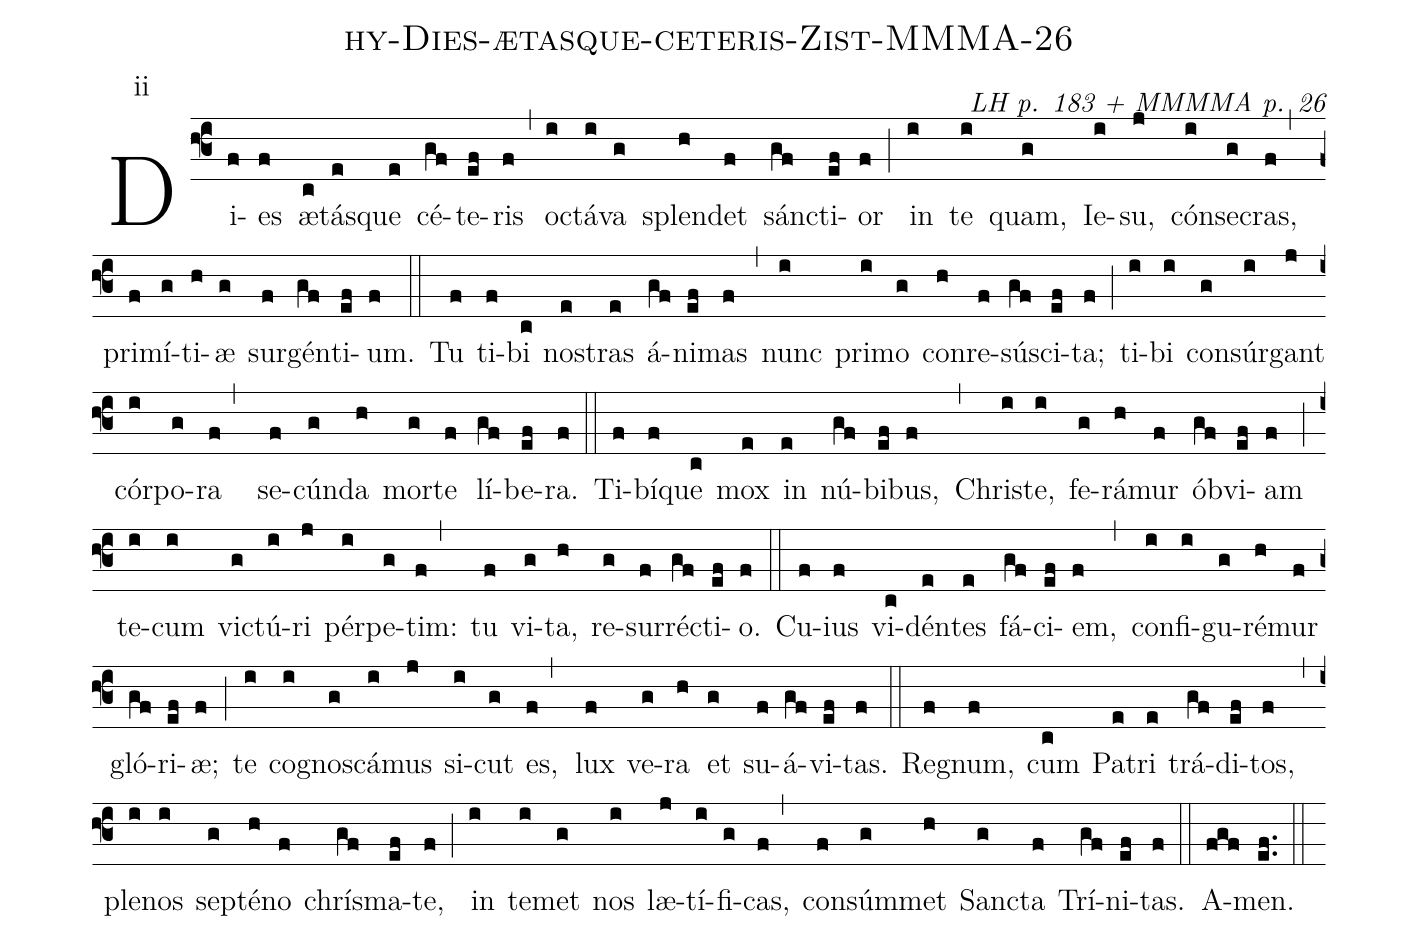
name: hy-Dies-ætasque-ceteris-Zist-MMMA-26;
commentary: LH p. 183 + MMMMA p. 26;
annotation: ii;
%%
(f3)Di(f)es(f) æ(c)tás(e)que(e) cé(gf)te(ef)ris(f) (,)
o(i)ctá(i)va(g) splen(h)det(f) sán(gf)cti(ef)or(f) (;)
in(i) te(i) quam,(g) Ie(i)su,(j) cón(i)se(g)cras,(f,)
pri(f)mí(g)ti(h)æ(g) sur(f)gén(gf)ti(ef)um.(f) (::)
Tu(f) ti(f)bi(c) no(e)stras(e) á(gf)ni(ef)mas(f) (,)
nunc(i) pri(i)mo(g) con(h)re(f)sú(gf)sci(ef)ta;(f) (;)
ti(i)bi(i) con(g)súr(i)gant(j) cór(i)po(g)ra(f,)
se(f)cún(g)da(h) mor(g)te(f) lí(gf)be(ef)ra.(f) (::)
Ti(f)bí(f)que(c) mox(e) in(e) nú(gf)bi(ef)bus,(f) (,)
Chri(i)ste,(i) fe(g)rá(h)mur(f) ób(gf)vi(ef)am(f) (;)
te(i)cum(i) vi(g)ctú(i)ri(j) pér(i)pe(g)tim:(f,)
tu(f) vi(g)ta,(h) re(g)sur(f)ré(gf)cti(ef)o.(f) (::)
Cu(f)ius(f) vi(c)dén(e)tes(e) fá(gf)ci(ef)em,(f) (,)
con(i)fi(i)gu(g)ré(h)mur(f) gló(gf)ri(ef)æ;(f) (;)
te(i) co(i)gno(g)scá(i)mus(j) si(i)cut(g) es,(f,)
lux(f) ve(g)ra(h) et(g) su(f)á(gf)vi(ef)tas.(f) (::)
Re(f)gnum,(f) cum(c) Pa(e)tri(e) trá(gf)di(ef)tos,(f) (,)
ple(i)nos(i) sep(g)té(h)no(f) chrís(gf)ma(ef)te,(f) (;)
in(i) te(i)met(g) nos(i) læ(j)tí(i)fi(g)cas,(f,)
con(f)súm(g)met(h) San(g)cta(f) Trí(gf)ni(ef)tas.(f) (::)
A(fgf)men.(ef..) (::)
